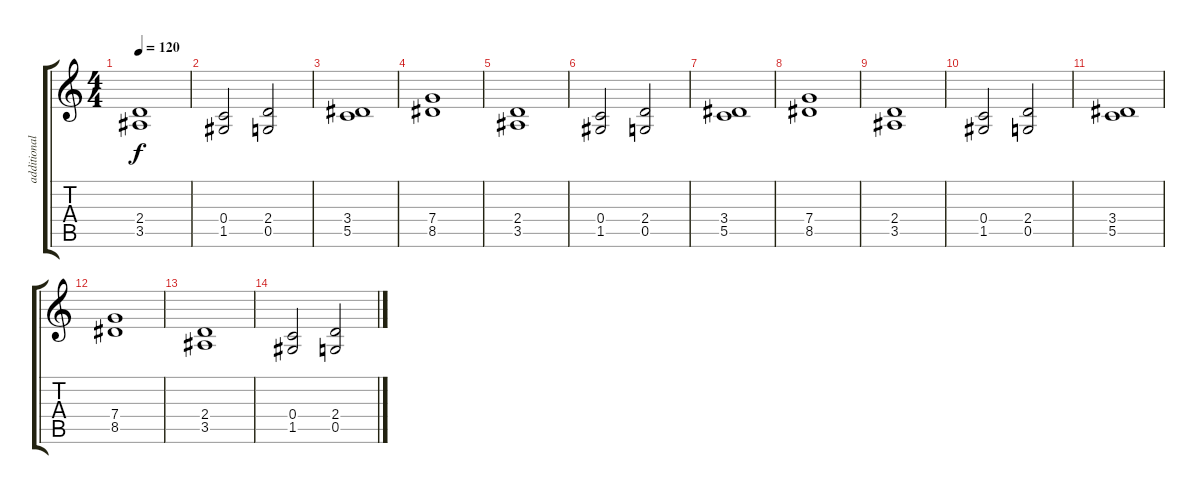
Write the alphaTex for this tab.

\track ("additional guitar" "additional") {instrument distortionguitar}
\staff {score tabs}
\tuning (D4 A3 F3 C3 G2 C2) {hide}
\ts (4 4)
\tempo 120
\clef g2
\ks c
(2.4 3.5).1{dy f} |
(0.4 1.5).2 (2.4 0.5).2 |
(3.4 5.5).1 |
(7.4 8.5).1 |
(2.4 3.5).1 |
(0.4 1.5).2 (2.4 0.5).2 |
(3.4 5.5).1 |
(7.4 8.5).1 |
(2.4 3.5).1 |
(0.4 1.5).2 (2.4 0.5).2 |
(3.4 5.5).1 |
(7.4 8.5).1 |
(2.4 3.5).1 |
(0.4 1.5).2 (2.4 0.5).2
